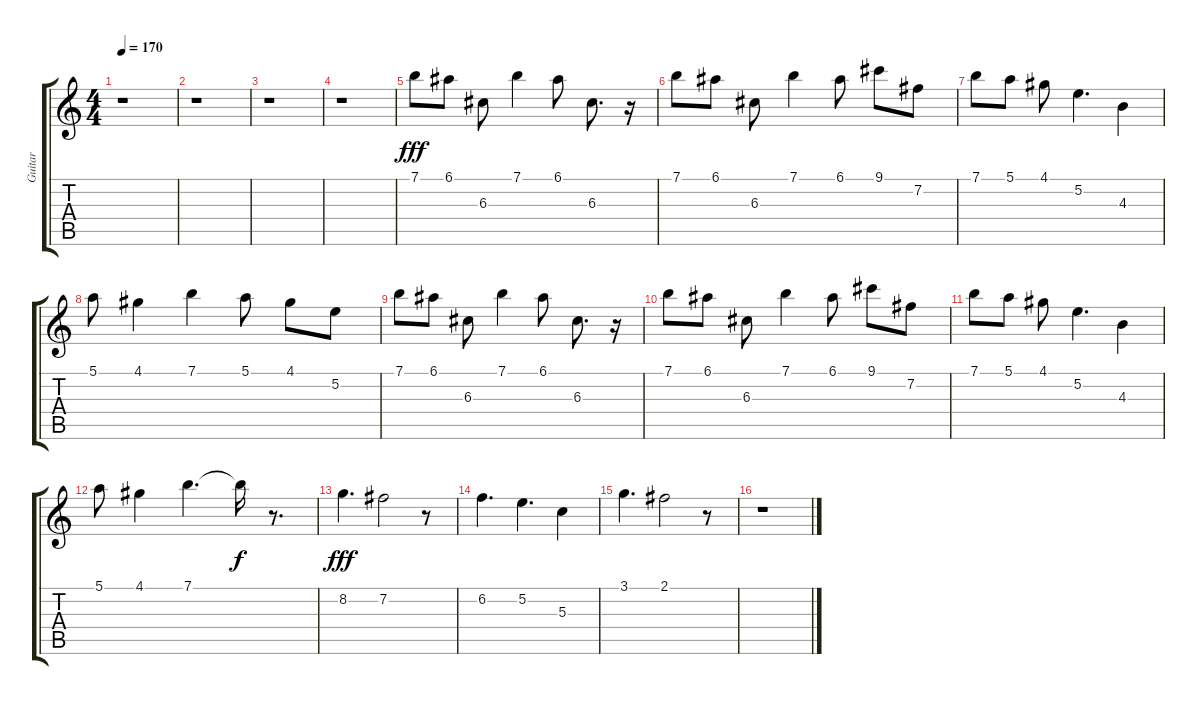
\track ("Guitar" "Guitar") {instrument overdrivenguitar}
\staff {score tabs}
\tuning (E4 B3 G3 D3 A2 E2) {hide}
\ts (4 4)
\tempo 170
\clef g2
\ks c
r.1{dy fff} |
r.1 |
r.1 |
r.1 |
7.1.8 6.1.8 6.3.8 7.1.4 6.1.8 6.3.8{d} r.16 |
7.1.8 6.1.8 6.3.8 7.1.4 6.1.8 9.1.8 7.2.8 |
7.1.8 5.1.8 4.1.8 5.2.4{d} 4.3.4 |
5.1.8 4.1.4 7.1.4 5.1.8 4.1.8 5.2.8 |
7.1.8 6.1.8 6.3.8 7.1.4 6.1.8 6.3.8{d} r.16 |
7.1.8 6.1.8 6.3.8 7.1.4 6.1.8 9.1.8 7.2.8 |
7.1.8 5.1.8 4.1.8 5.2.4{d} 4.3.4 |
5.1.8 4.1.4 7.1.4{d} 7.1{t}.16{dy f} r.8{d} |
8.2.4{d dy fff} 7.2.2 r.8 |
6.2.4{d} 5.2.4{d} 5.3.4 |
3.1.4{d} 2.1.2 r.8 |
r.1
